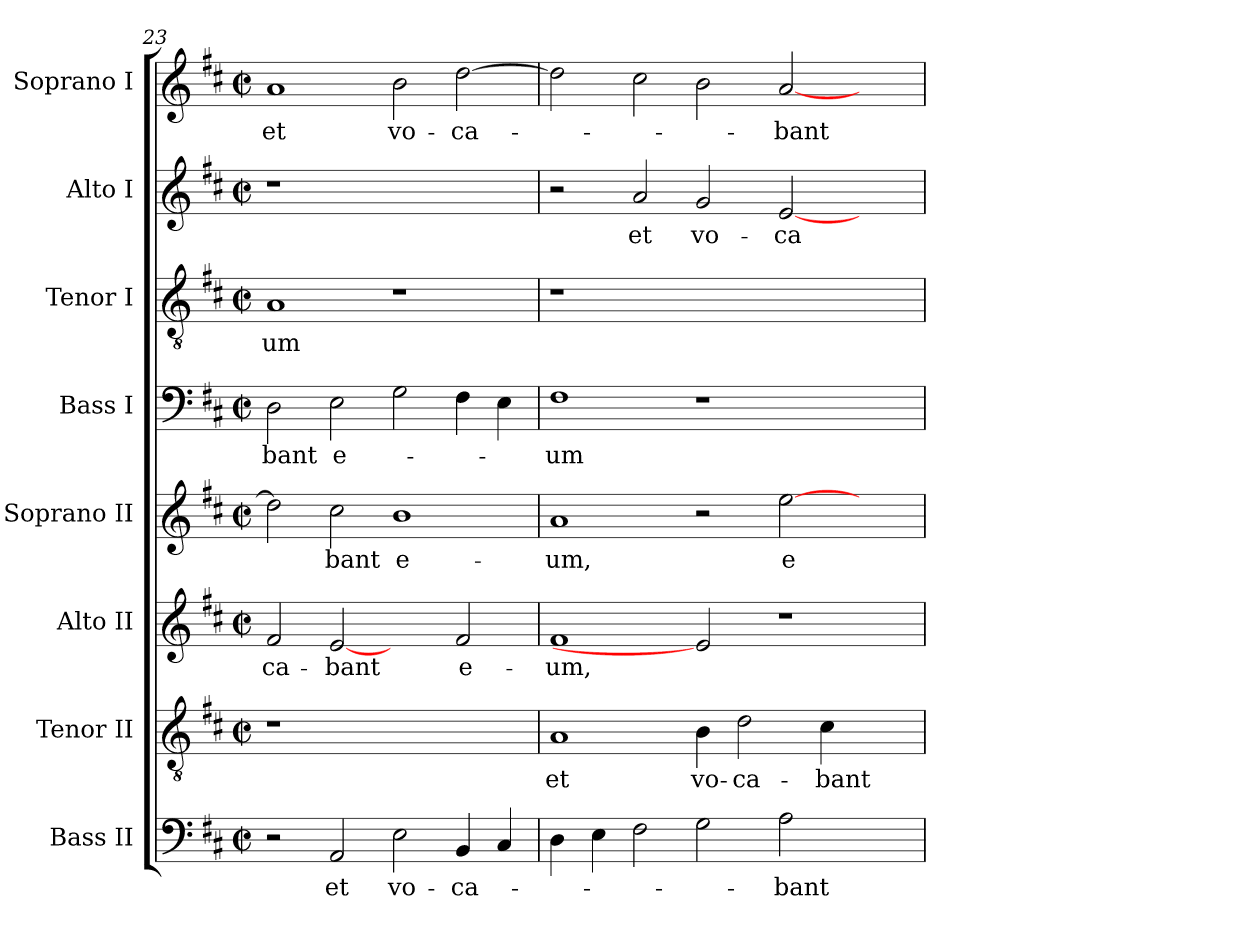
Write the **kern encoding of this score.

**kern	**text	**kern	**text	**kern	**text	**kern	**text	**kern	**text	**kern	**text	**kern	**text	**kern	**text
*part8	*part8	*part7	*part7	*part6	*part6	*part5	*part5	*part4	*part4	*part3	*part3	*part2	*part2	*part1	*part1
*staff8	*staff8	*staff7	*staff7	*staff6	*staff6	*staff5	*staff5	*staff4	*staff4	*staff3	*staff3	*staff2	*staff2	*staff1	*staff1
*I"Bass II	*	*I"Tenor II	*	*I"Alto II	*	*I"Soprano II	*	*I"Bass I	*	*I"Tenor I	*	*I"Alto I	*	*I"Soprano I	*
*I'B. II	*	*	*	*	*	*I'A. I	*	*	*	*	*	*I'T. I	*	*	*
*clefF4	*	*clefGv2	*	*clefG2	*	*clefG2	*	*clefF4	*	*clefGv2	*	*clefG2	*	*clefG2	*
*	*	*	*	*	*	*	*	*ITrd7c12	*	*	*	*ITrd7c12	*	*	*
*k[f#c#]	*	*k[f#c#]	*	*k[f#c#]	*	*k[f#c#]	*	*k[f#c#]	*	*k[f#c#]	*	*k[f#c#]	*	*k[f#c#]	*
*D:	*	*D:	*	*D:	*	*D:	*	*D:	*	*D:	*	*D:	*	*D:	*
*M2/2	*	*M2/2	*	*M2/2	*	*M2/2	*	*M2/2	*	*M2/2	*	*M2/2	*	*M2/2	*
*met(c|)	*	*met(c|)	*	*met(c|)	*	*met(c|)	*	*met(c|)	*	*met(c|)	*	*met(c|)	*	*met(c|)	*
=23	=23	=23	=23	=23	=23	=23	=23	=23	=23	=23	=23	=23	=23	=23	=23
!	!	!LO:N:vis=1	!	!	!	!	!	!	!	!	!	!	!	!	!
!	!	!	!	!	!LO:LY:b:color=#000000	!	!	!	!	!	!	!	!	!	!
!	!	!	!	!	!	!	!	!	!LO:LY:b:color=#000000	!	!	!	!	!	!
!	!	!	!	!	!	!	!	!	!	!	!LO:LY:b:color=#000000	!LO:N:vis=1	!	!	!
!	!	!	!	!	!	!	!	!	!	!	!	!	!	!	!LO:LY:b:color=#000000
2r	.	1r	.	2f#i/	-ca-	2ddi\]	.	2DDi\	-bant	1Ai	-um	1r	.	1ai	et
!	!LO:LY:b:color=#000000	!	!	!	!	!	!	!	!	!	!	!	!	!	!
!	!	!	!	!	!LO:LY:b:color=#000000	!	!	!	!	!	!	!	!	!	!
!	!	!	!	!	!	!	!LO:LY:b:color=#000000	!	!	!	!	!	!	!	!
!	!	!	!	!	!	!	!	!	!LO:LY:b:color=#000000	!	!	!	!	!	!
2AAi/	et	.	.	[2ei	-bant	2cc#i\	-bant	2EEi\	e-	.	.	.	.	.	.
!	!LO:LY:b:color=#000000	!	!	!	!	!	!	!	!	!	!	!	!	!	!
!	!	!	!	!	!	!	!LO:LY:b:color=#000000	!	!	!	!	!	!	!	!
!	!	!	!	!	!	!	!	!	!	!	!	!	!	!	!LO:LY:b:color=#000000
2Ei\	vo-	1ryy	.	2ryy	.	1bi	e-	2GGi\	.	1r	.	1ryy	.	2bi\	vo-
!	!LO:LY:b:color=#000000	!	!	!	!	!	!	!	!	!	!	!	!	!	!
!	!	!	!	!	!LO:LY:b:color=#000000	!	!	!	!	!	!	!	!	!	!
!	!	!	!	!	!	!	!	!	!	!	!	!	!	!	!LO:LY:b:color=#000000
4BBi/	-ca-	.	.	2f#i/	e-	.	.	4FF#i\	.	.	.	.	.	[>2ddi\	-ca-
4C#i/	.	.	.	.	.	.	.	4EEi\	.	.	.	.	.	.	.
=24	=24	=24	=24	=24	=24	=24	=24	=24	=24	=24	=24	=24	=24	=24	=24
!	!	!	!LO:LY:b:color=#000000	!	!	!	!	!	!	!	!	!	!	!	!
!	!	!	!	!	!LO:LY:b:color=#000000	!	!	!	!	!	!	!	!	!	!
!	!	!	!	!	!	!	!LO:LY:b:color=#000000	!	!	!	!	!	!	!	!
!	!	!	!	!	!	!	!	!	!LO:LY:b:color=#000000	!LO:N:vis=1	!	!	!	!	!
4Di\	.	1Ai	et	1f#i	-um,	1ai	-um,	1FF#i	-um	1r	.	2r	.	2ddi\]	.
4Ei\	.	.	.	.	.	.	.	.	.	.	.	.	.	.	.
!	!	!	!	!	!	!	!	!	!	!	!	!	!LO:LY:b:color=#000000	!	!
2F#i\	.	.	.	.	.	.	.	.	.	.	.	2Ai/	et	2cc#i\	.
!	!	!	!LO:LY:b:color=#000000	!	!	!	!	!	!	!	!	!	!	!	!
!	!	!	!	!	!	!	!	!	!	!	!	!	!LO:LY:b:color=#000000	!	!
2Gi\	.	4Bi\	vo-	2ei]	.	2r	.	1r	.	1.ryy	.	2Gi/	vo-	2bi\	.
!	!	!	!LO:LY:b:color=#000000	!	!	!	!	!	!	!	!	!	!	!	!
.	.	2di\	-ca-	.	.	.	.	.	.	.	.	.	.	.	.
!	!LO:LY:b:color=#000000	!	!	!	!	!	!	!	!	!	!	!	!	!	!
!	!	!	!	!	!	!	!LO:LY:b:color=#000000	!	!	!	!	!	!	!	!
!	!	!	!	!	!	!	!	!	!	!	!	!	!LO:LY:b:color=#000000	!	!
!	!	!	!	!	!	!	!	!	!	!	!	!	!	!	!LO:LY:b:color=#000000
2Ai\	-bant	.	.	1r	.	[>2eei\	e-	.	.	.	.	[<2Ei/	-ca-	[<2ai/	-bant
!	!	!	!LO:LY:b:color=#000000	!	!	!	!	!	!	!	!	!	!	!	!
.	.	4c#i\	-bant	.	.	.	.	.	.	.	.	.	.	.	.
2ryy	.	2ryy	.	.	.	2ryy	.	2ryy	.	.	.	2ryy	.	2ryy	.
=	=	=	=	=	=	=	=	=	=	=	=	=	=	=	=
*-	*-	*-	*-	*-	*-	*-	*-	*-	*-	*-	*-	*-	*-	*-	*-
